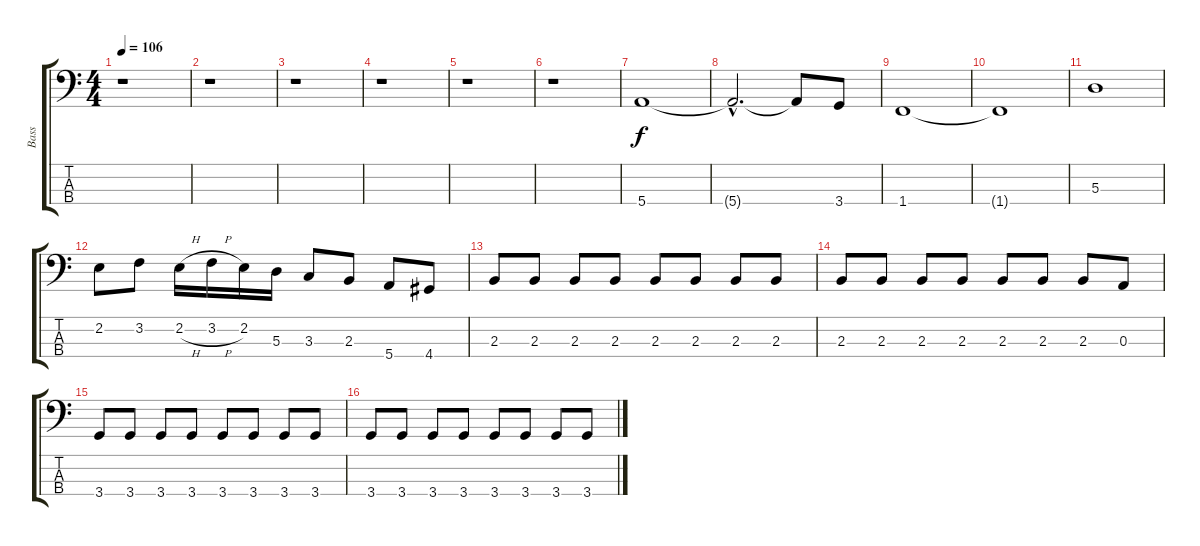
\track ("Bass" "Bass") {instrument electricbasspick}
\staff {score tabs}
\tuning (G2 D2 A1 E1) {hide}
\ts (4 4)
\tempo 106
\clef f4
\ks c
r.1{dy f instrument electricbasspick} |
r.1 |
r.1 |
r.1 |
r.1 |
r.1 |
5.4.1 |
5.4{hac t}.2{d} 5.4{t}.8 3.4.8 |
1.4.1 |
1.4{t}.1 |
5.3.1 |
2.2.8 3.2.8 2.2{h}.16 3.2{h}.16 2.2.16 5.3.16 3.3.8 2.3.8 5.4.8 4.4.8 |
2.3.8 2.3.8 2.3.8 2.3.8 2.3.8 2.3.8 2.3.8 2.3.8 |
2.3.8 2.3.8 2.3.8 2.3.8 2.3.8 2.3.8 2.3.8 0.3.8 |
3.4.8 3.4.8 3.4.8 3.4.8 3.4.8 3.4.8 3.4.8 3.4.8 |
3.4.8 3.4.8 3.4.8 3.4.8 3.4.8 3.4.8 3.4.8 3.4.8
